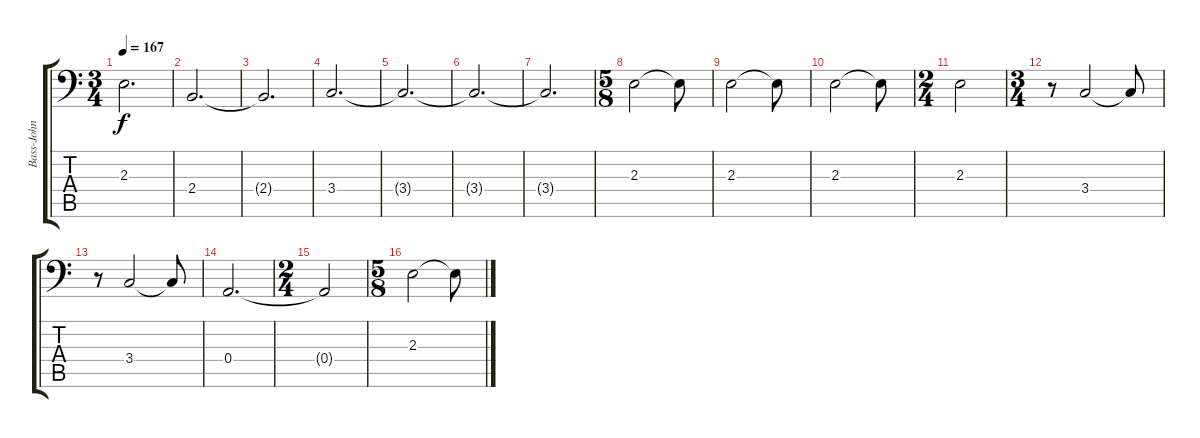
\track ("Bass-John Myung" "Bass-John ") {instrument electricbassfinger}
\staff {score tabs}
\tuning (C3 G2 D2 A1 E1 B0) {hide}
\ts (3 4)
\tempo 167
\clef f4
\ks c
2.3{t}.2{d dy f} |
2.4.2{d} |
2.4{t}.2{d} |
3.4.2{d} |
3.4{t}.2{d} |
3.4{t}.2{d} |
3.4{t}.2{d} |
\ts (5 8)
2.3.2 2.3{t}.8 |
2.3.2 2.3{t}.8 |
2.3.2 2.3{t}.8 |
\ts (2 4)
2.3.2 |
\ts (3 4)
r.8 3.4.2 3.4{t}.8 |
r.8 3.4.2 3.4{t}.8 |
0.4.2{d} |
\ts (2 4)
0.4{t}.2 |
\ts (5 8)
2.3.2 2.3{t}.8
